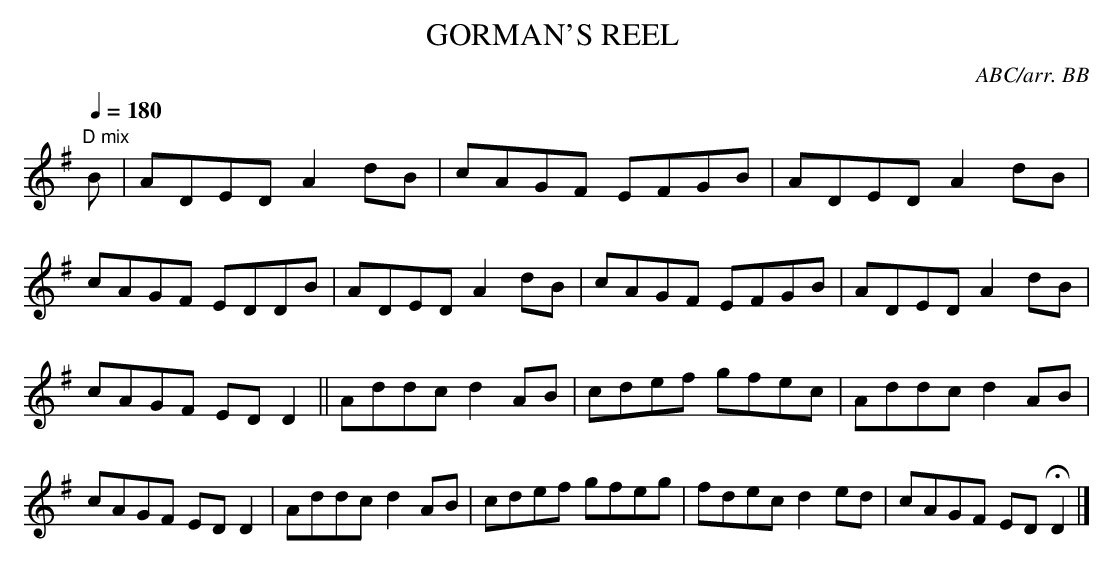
X:1
T:GORMAN'S REEL \
C:ABC/arr. BB\
Q:1/4=180\
M:4/4\
L:1/8\
K:G\
"D mix"\
B|ADED A2dB|cAGF EFGB|ADED A2dB|cAGF EDDB|\
ADED A2 dB|cAGF EFGB|ADED A2 dB|cAGF ED D2||\
Addc d2 AB|cdef gfec|Addc d2 AB|cAGF ED D2|\
Addc d2 AB|cdef gfeg|fdec d2 ed|cAGF ED HD2|]\
\
\
